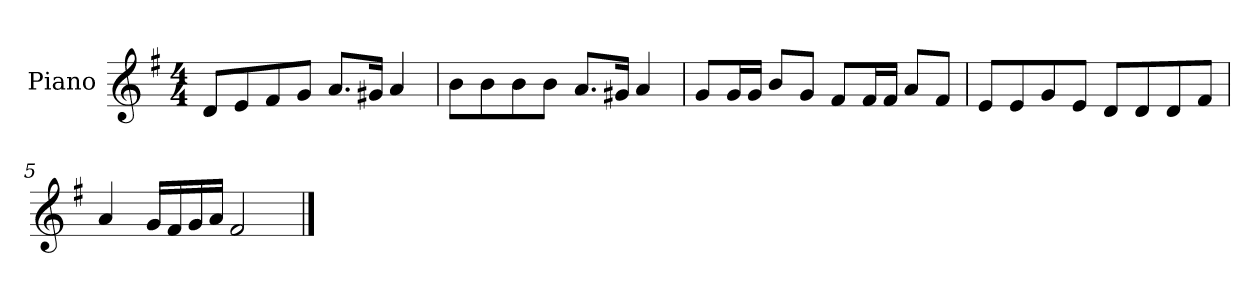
**kern
*part1
*staff1
*I"Piano
*I'P-no
*clefG2
*k[f#]
*M4/4
*MM90
=1
8d/L
8e/
8f#/
8g/J
8.a/L
16g#X/Jk
4a/
=2
8b\L
8b\
8b\
8b\J
8.a/L
16g#X/Jk
4a/
=3
8g/L
16g/L
16g/JJ
8b/L
8g/J
8f#/L
16f#/L
16f#/JJ
8a/L
8f#/J
=4
8e/L
8e/
8g/
8e/J
8d/L
8d/
8d/
8f#/J
!!LO:LB:g=z
=5
4a/
16g/LL
16f#/
16g/
16a/JJ
2f#/
==
*-
